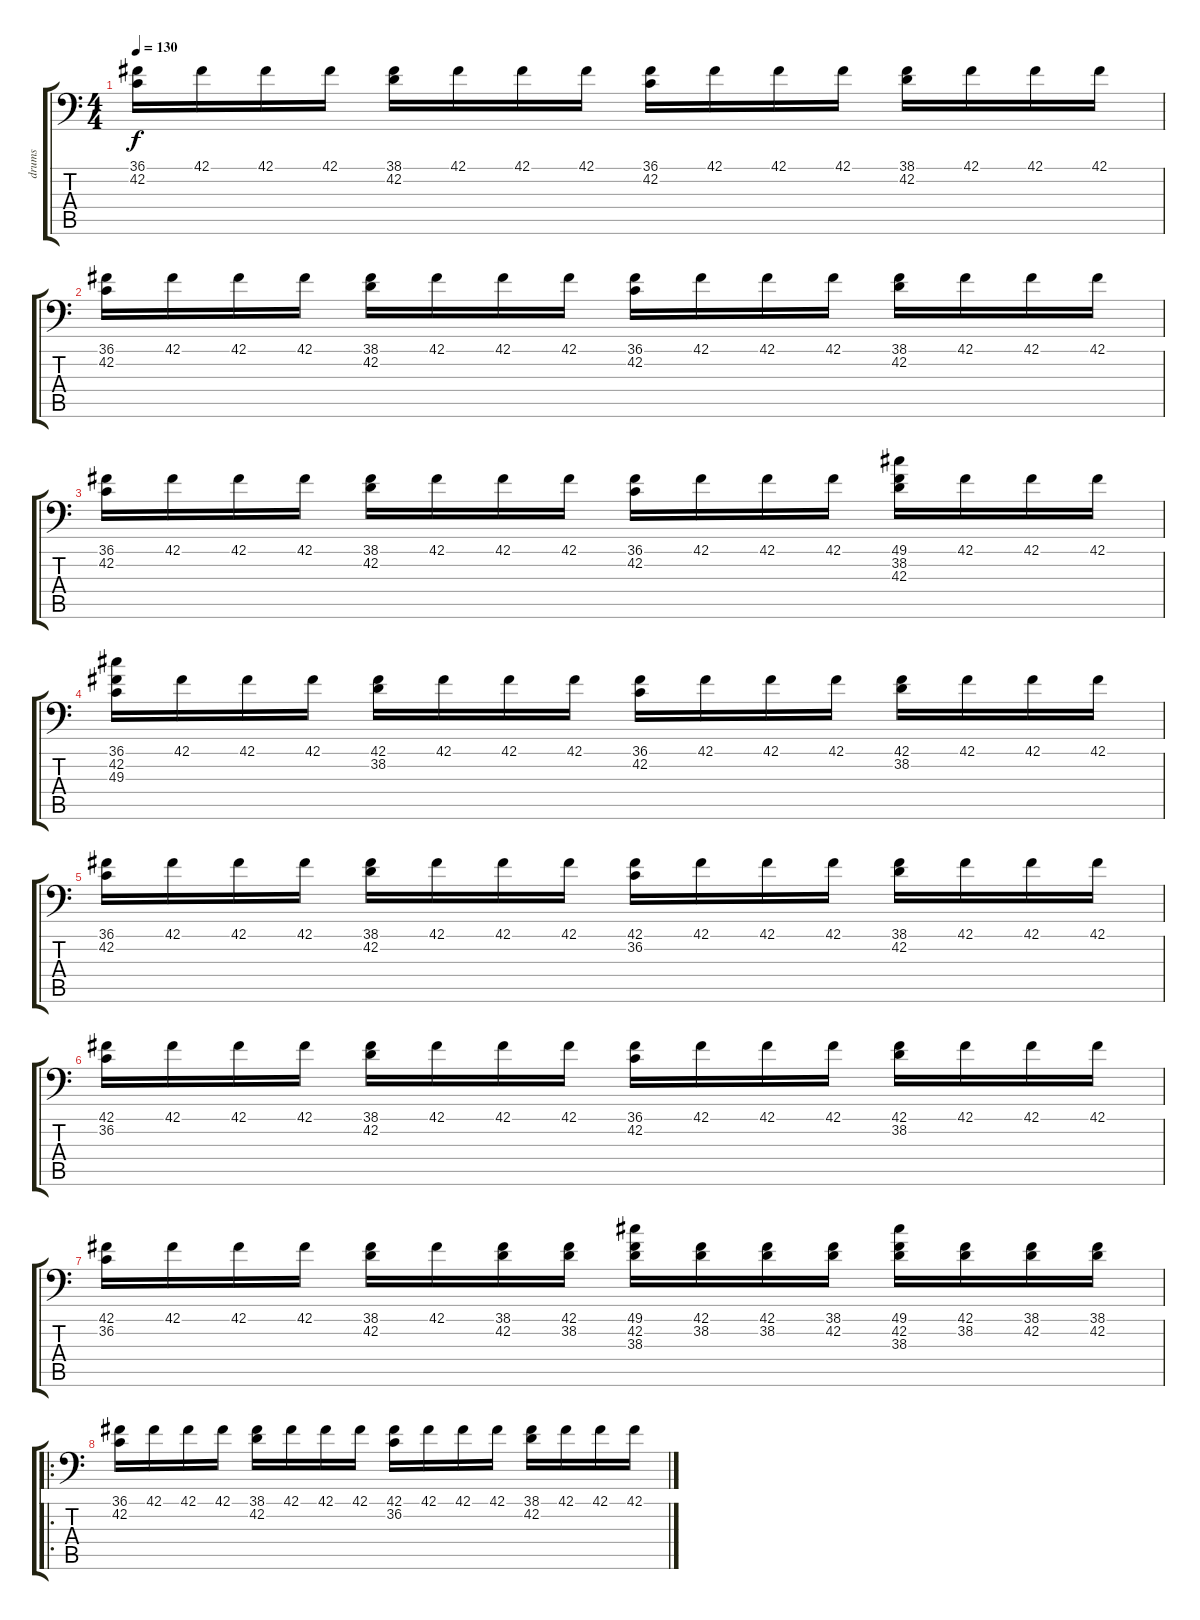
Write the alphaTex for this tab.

\track ("drums" "drums") {solo instrument acousticgrandpiano}
\staff {score tabs}
\tuning (C-1 C-1 C-1 C-1 C-1 C-1) {hide}
\ts (4 4)
\tempo 130
\clef f4
\ks c
(36.1 42.2).16{dy f} 42.1.16 42.1.16 42.1.16 (38.1 42.2).16 42.1.16 42.1.16 42.1.16 (36.1 42.2).16 42.1.16 42.1.16 42.1.16 (38.1 42.2).16 42.1.16 42.1.16 42.1.16 |
(36.1 42.2).16 42.1.16 42.1.16 42.1.16 (38.1 42.2).16 42.1.16 42.1.16 42.1.16 (36.1 42.2).16 42.1.16 42.1.16 42.1.16 (38.1 42.2).16 42.1.16 42.1.16 42.1.16 |
(36.1 42.2).16 42.1.16 42.1.16 42.1.16 (38.1 42.2).16 42.1.16 42.1.16 42.1.16 (36.1 42.2).16 42.1.16 42.1.16 42.1.16 (49.1 38.2 42.3).16 42.1.16 42.1.16 42.1.16 |
(36.1 42.2 49.3).16 42.1.16 42.1.16 42.1.16 (42.1 38.2).16 42.1.16 42.1.16 42.1.16 (36.1 42.2).16 42.1.16 42.1.16 42.1.16 (42.1 38.2).16 42.1.16 42.1.16 42.1.16 |
(36.1 42.2).16 42.1.16 42.1.16 42.1.16 (38.1 42.2).16 42.1.16 42.1.16 42.1.16 (42.1 36.2).16 42.1.16 42.1.16 42.1.16 (38.1 42.2).16 42.1.16 42.1.16 42.1.16 |
(42.1 36.2).16 42.1.16 42.1.16 42.1.16 (38.1 42.2).16 42.1.16 42.1.16 42.1.16 (36.1 42.2).16 42.1.16 42.1.16 42.1.16 (42.1 38.2).16 42.1.16 42.1.16 42.1.16 |
(42.1 36.2).16 42.1.16 42.1.16 42.1.16 (38.1 42.2).16 42.1.16 (38.1 42.2).16 (42.1 38.2).16 (49.1 42.2 38.3).16 (42.1 38.2).16 (42.1 38.2).16 (38.1 42.2).16 (49.1 42.2 38.3).16 (42.1 38.2).16 (38.1 42.2).16 (38.1 42.2).16 |
\ro
(36.1 42.2).16 42.1.16 42.1.16 42.1.16 (38.1 42.2).16 42.1.16 42.1.16 42.1.16 (42.1 36.2).16 42.1.16 42.1.16 42.1.16 (38.1 42.2).16 42.1.16 42.1.16 42.1.16
